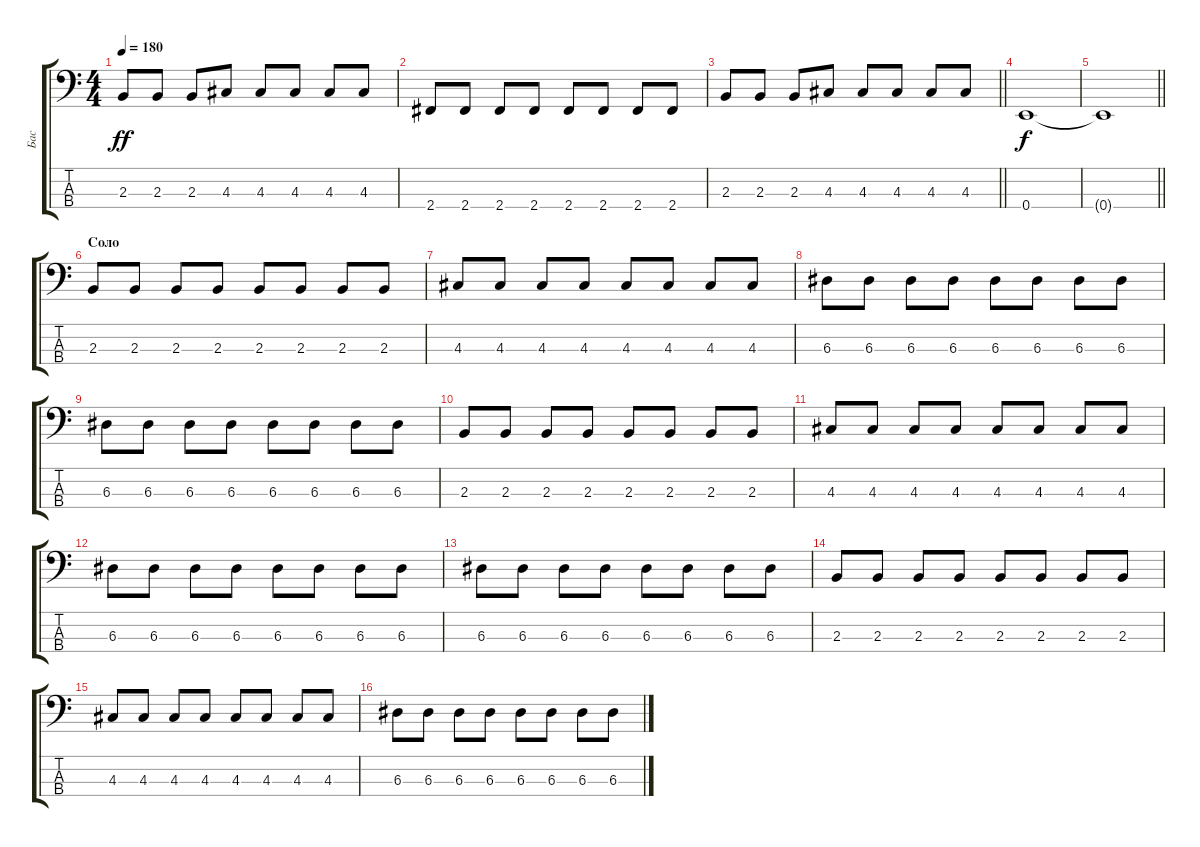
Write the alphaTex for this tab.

\track ("Бас" "Бас") {instrument electricbassfinger}
\staff {score tabs}
\tuning (G2 D2 A1 E1) {hide}
\ts (4 4)
\tempo 180
\clef f4
\ks c
2.3.8{dy ff} 2.3.8 2.3.8 4.3.8 4.3.8 4.3.8 4.3.8 4.3.8 |
2.4.8 2.4.8 2.4.8 2.4.8 2.4.8 2.4.8 2.4.8 2.4.8 |
\barLineRight lightlight
2.3.8 2.3.8 2.3.8 4.3.8 4.3.8 4.3.8 4.3.8 4.3.8 |
0.4.1{dy f} |
\barLineRight lightlight
0.4{t}.1 |
\section ("" "Соло")
2.3.8 2.3.8 2.3.8 2.3.8 2.3.8 2.3.8 2.3.8 2.3.8 |
4.3.8 4.3.8 4.3.8 4.3.8 4.3.8 4.3.8 4.3.8 4.3.8 |
6.3.8 6.3.8 6.3.8 6.3.8 6.3.8 6.3.8 6.3.8 6.3.8 |
6.3.8 6.3.8 6.3.8 6.3.8 6.3.8 6.3.8 6.3.8 6.3.8 |
2.3.8 2.3.8 2.3.8 2.3.8 2.3.8 2.3.8 2.3.8 2.3.8 |
4.3.8 4.3.8 4.3.8 4.3.8 4.3.8 4.3.8 4.3.8 4.3.8 |
6.3.8 6.3.8 6.3.8 6.3.8 6.3.8 6.3.8 6.3.8 6.3.8 |
6.3.8 6.3.8 6.3.8 6.3.8 6.3.8 6.3.8 6.3.8 6.3.8 |
2.3.8 2.3.8 2.3.8 2.3.8 2.3.8 2.3.8 2.3.8 2.3.8 |
4.3.8 4.3.8 4.3.8 4.3.8 4.3.8 4.3.8 4.3.8 4.3.8 |
6.3.8 6.3.8 6.3.8 6.3.8 6.3.8 6.3.8 6.3.8 6.3.8
